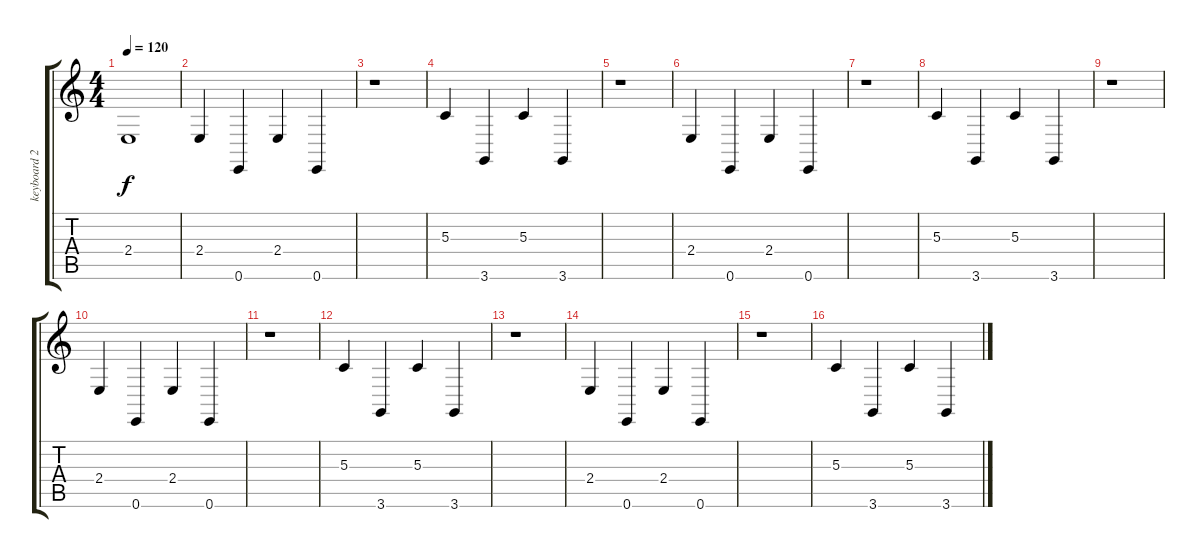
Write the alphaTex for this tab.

\track ("keyboard 2" "keyboard 2") {instrument musicbox}
\staff {score tabs}
\tuning (E4 B3 G3 D3 A2 E2) {hide}
\ts (4 4)
\tempo 120
\clef g2
\ks c
2.4.1{dy f} |
2.4.4 0.6.4 2.4.4 0.6.4 |
r.1 |
5.3.4 3.6.4 5.3.4 3.6.4 |
r.1 |
2.4.4 0.6.4 2.4.4 0.6.4 |
r.1 |
5.3.4 3.6.4 5.3.4 3.6.4 |
r.1 |
2.4.4 0.6.4 2.4.4 0.6.4 |
r.1 |
5.3.4 3.6.4 5.3.4 3.6.4 |
r.1 |
2.4.4 0.6.4 2.4.4 0.6.4 |
r.1 |
5.3.4 3.6.4 5.3.4 3.6.4
